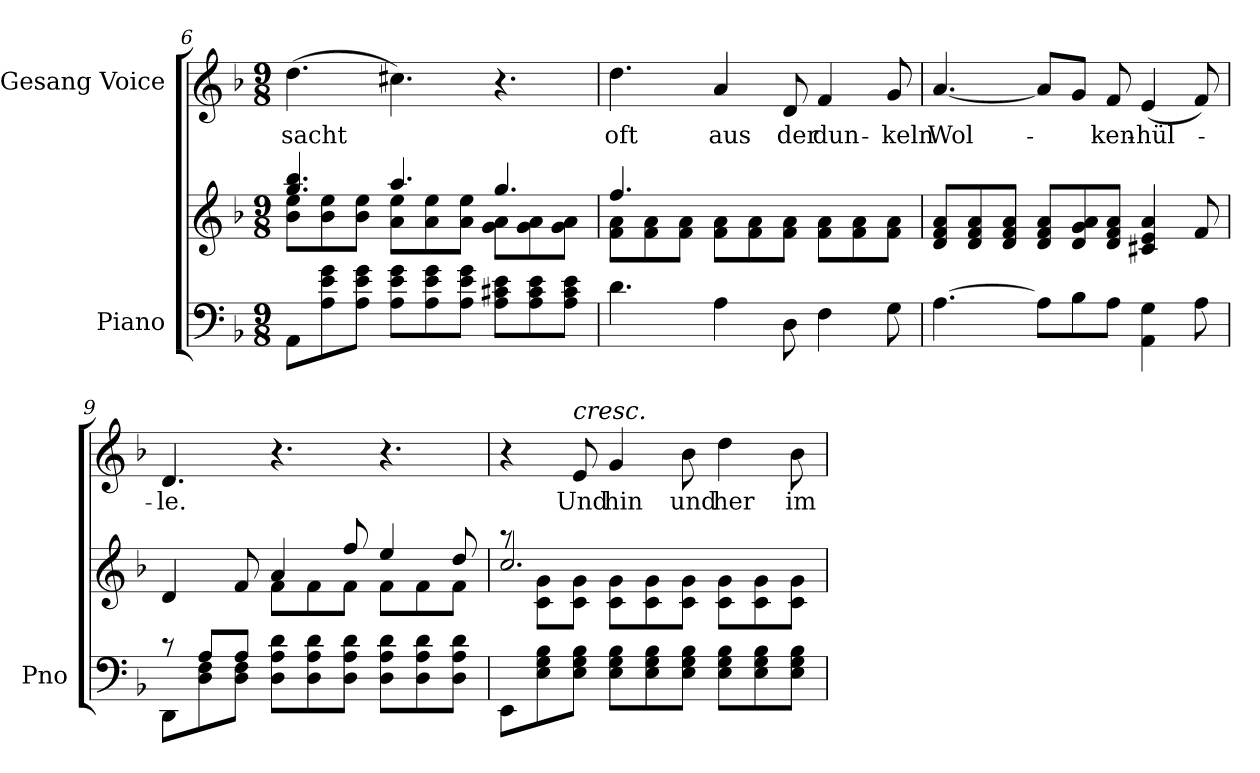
**kern	**kern	**kern	**text
*part2	*part2	*part1	*part1
*staff3	*staff2	*staff1	*staff1
*I"Piano	*	*I"Gesang Voice	*
*I'Pno	*	*	*
*clefF4	*clefG2	*clefG2	*
*k[b-]	*k[b-]	*k[b-]	*
*M9/8	*M9/8	*M9/8	*
=6	=6	=6	=6
*^	*^	*	*
!	!	!	!	!	!LO:LY:b
1ryy	8AA\L	4.gg/ 4.bb-/	8b-\ 8ee\L	(4.dd\	sacht
.	8A\ 8e\ 8g\	.	8b-\ 8ee\	.	.
.	8A\ 8e\ 8g\J	.	8b-\ 8ee\J	.	.
.	8A\ 8e\ 8g\L	4.aa/	8a\ 8ee\L	4.cc#X\)	.
.	8A\ 8e\ 8g\	.	8a\ 8ee\	.	.
.	8A\ 8e\ 8g\J	.	8a\ 8ee\J	.	.
.	8A\ 8c#X\ 8e\L	4.gg/	8g\ 8a\L	4.r	.
.	8A\ 8c#\ 8e\	.	8g\ 8a\	.	.
8ryy	8A\ 8c#\ 8e\J	.	8g\ 8a\J	.	.
=7	=7	=7	=7	=7	=7
!	!	!	!	!	!LO:LY:b
*v	*v	*	*	*	*
4.d\	4.ff/	8f\ 8a\L	4.dd\	oft
.	.	8f\ 8a\	.	.
.	.	8f\ 8a\J	.	.
!	!	!	!	!LO:LY:b
4A\	2.ryy	8f\ 8a\L	4a/	aus
.	.	8f\ 8a\	.	.
!	!	!	!	!LO:LY:b
8D\	.	8f\ 8a\J	8d/	der
!	!	!	!	!LO:LY:b
4F\	.	8f\ 8a\L	4f/	dun-
.	.	8f\ 8a\	.	.
!	!	!	!	!LO:LY:b
8G\	.	8f\ 8a\J	8g/	-keln
=8	=8	=8	=8	=8
!	!	!	!	!LO:LY:b
*	*v	*v	*	*
[>4.A\	8d/ 8f/ 8a/L	[4.a/	Wol-
.	8d/ 8f/ 8a/	.	.
.	8d/ 8f/ 8a/J	.	.
8A\L]	8d/ 8f/ 8a/L	8a/L]	.
8B-\	8d/ 8g/ 8a/	8g/J	.
!	!	!	!LO:LY:b
8A\J	8d/ 8f/ 8a/J	8f/	-ken-
!	!	!	!LO:LY:b
4AA\ 4G\	4c#X/ 4e/ 4a/	(4e/	-hül-
8A\	8f/	8f/)	.
!!LO:LB:g=z
=9	=9	=9	=9
*^	*^	*	*
!	!	!	!	!	!LO:LY:b
8r	8DD\L	4d/	4.ryy	4.d/	-le.
8A/L	8D\ 8F\	.	.	.	.
8A/J	8D\ 8F\J	8f/	.	.	.
8D\ 8A\ 8d\L	2.ryy	4a/	8f\L	4.r	.
8D\ 8A\ 8d\	.	.	8f\	.	.
8D\ 8A\ 8d\J	.	8ff/	8f\J	.	.
8D\ 8A\ 8d\L	.	4ee/	8f\L	4.r	.
8D\ 8A\ 8d\	.	.	8f\	.	.
8D\ 8A\ 8d\J	.	8dd/	8f\J	.	.
*v	*v	*	*	*	*
=10	=10	=10	=10	=10
8EE\L	8r	2.cc/	4r	.
8E\ 8G\ 8B-\	8c\ 8g\L	.	.	.
!	!	!	!LO:TX:a:i:t=cresc.	!
!	!	!	!	!LO:LY:b
8E\ 8G\ 8B-\J	8c\ 8g\J	.	8e/	Und
!	!	!	!	!LO:LY:b
8E\ 8G\ 8B-\L	8c\ 8g\L	.	4g/	hin
8E\ 8G\ 8B-\	8c\ 8g\	.	.	.
!	!	!	!	!LO:LY:b
8E\ 8G\ 8B-\J	8c\ 8g\J	.	8b-\	und
!	!	!	!	!LO:LY:b
8E\ 8G\ 8B-\L	8c\ 8g\L	4.ryy	4dd\	her
8E\ 8G\ 8B-\	8c\ 8g\	.	.	.
!	!	!	!	!LO:LY:b
8E\ 8G\ 8B-\J	8c\ 8g\J	.	8b-\	im
*	*v	*v	*	*
=	=	=	=
*-	*-	*-	*-
